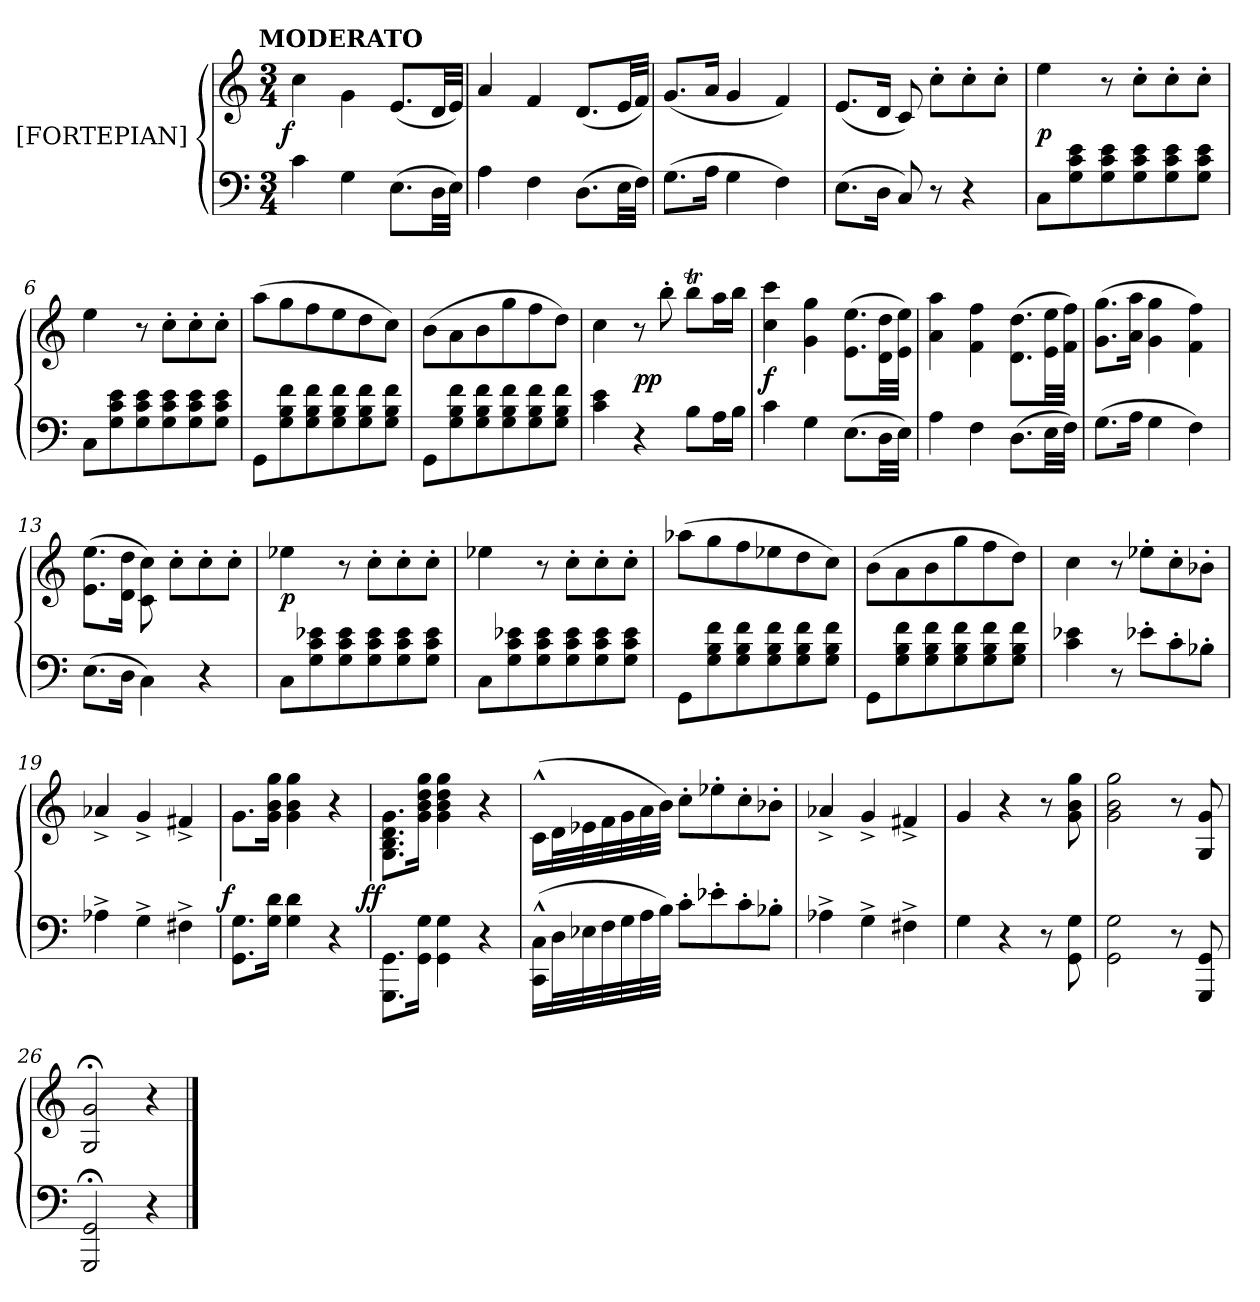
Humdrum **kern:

**kern	**kern	**dynam
*part2	*part1	*part1
*staff2	*staff1	*staff1
*I"[FORTEPIAN]	*I"[FORTEPIAN]	*
*clefF4	*clefG2	*
*k[]	*k[]	*
*C:	*C:	*
!!LO:TX:omd:t=MODERATO
*M3/4	*M3/4	*
*MM92	*MM92	*
=1	=1	=1
!	!	!LO:DY:b:rj
4c\	4cc\	f
4G\	4g\	.
(8.E\L	(8.e/L	.
32D\LL	32d/LL	.
32E\JJJ)	32e/JJJ)	.
=2	=2	=2
4A\	4a/	.
4F\	4f/	.
(8.D\L	(8.d/L	.
32E\LL	32e/LL	.
32F\JJJ)	32f/JJJ)	.
=3	=3	=3
(8.G\L	(8.g/L	.
16A\Jk	16a/Jk	.
4G\	4g/	.
4F\)	4f/)	.
=4	=4	=4
(8.E\L	(8.e/L	.
16D\Jk	16d/Jk	.
8C/)	8c/)	.
8r	8cc'\L	.
4r	8cc'\	.
.	8cc'\J	.
=5	=5	=5
8C\L	4ee\	p
8G\ 8c\ 8e\	.	.
8G\ 8c\ 8e\	8r	.
8G\ 8c\ 8e\	8cc'\L	.
8G\ 8c\ 8e\	8cc'\	.
8G\ 8c\ 8e\J	8cc'\J	.
=6	=6	=6
8C\L	4ee\	.
8G\ 8c\ 8e\	.	.
8G\ 8c\ 8e\	8r	.
8G\ 8c\ 8e\	8cc'\L	.
8G\ 8c\ 8e\	8cc'\	.
8G\ 8c\ 8e\J	8cc'\J	.
=7	=7	=7
8GG\L	(8aa\L	.
8G\ 8B\ 8f\	8gg\	.
8G\ 8B\ 8f\	8ff\	.
8G\ 8B\ 8f\	8ee\	.
8G\ 8B\ 8f\	8dd\	.
8G\ 8B\ 8f\J	8cc\J)	.
=8	=8	=8
8GG\L	(8b\L	.
8G\ 8B\ 8f\	8a\	.
8G\ 8B\ 8f\	8b\	.
8G\ 8B\ 8f\	8gg\	.
8G\ 8B\ 8f\	8ff\	.
8G\ 8B\ 8f\J	8dd\J)	.
=9	=9	=9
4c\ 4e\	4cc\	.
4r	8r	.
!	!	!LO:DY:b:rj
.	8bb'\	pp
8B\L	8bbt\L	.
16A\L	16aa\L	.
16B\JJ	16bb\JJ	.
=10	=10	=10
4c\	4cc\ 4ccc\	f
4G\	4g\ 4gg\	.
(8.E\L	(8.e\ 8.ee\L	.
32D\LL	32d\ 32dd\LL	.
32E\JJJ)	32e\ 32ee\JJJ)	.
=11	=11	=11
4A\	4a\ 4aa\	.
4F\	4f\ 4ff\	.
(8.D\L	(8.d\ 8.dd\L	.
32E\LL	32e\ 32ee\LL	.
32F\JJJ)	32f\ 32ff\JJJ)	.
=12	=12	=12
(8.G\L	(8.g\ 8.gg\L	.
16A\Jk	16a\ 16aa\Jk	.
4G\	4g\ 4gg\	.
4F\)	4f\ 4ff\)	.
=13	=13	=13
(8.E\L	(8.e\ 8.ee\L	.
16D\Jk	16d\ 16dd\Jk	.
4C\)	8c\ 8cc\)	.
.	8cc'\L	.
4r	8cc'\	.
.	8cc'\J	.
=14	=14	=14
8C\L	4ee-X\	p
8G\ 8c\ 8e-X\	.	.
8G\ 8c\ 8e-\	8r	.
8G\ 8c\ 8e-\	8cc'\L	.
8G\ 8c\ 8e-\	8cc'\	.
8G\ 8c\ 8e-\J	8cc'\J	.
=15	=15	=15
8C\L	4ee-X\	.
8G\ 8c\ 8e-X\	.	.
8G\ 8c\ 8e-\	8r	.
8G\ 8c\ 8e-\	8cc'\L	.
8G\ 8c\ 8e-\	8cc'\	.
8G\ 8c\ 8e-\J	8cc'\J	.
=16	=16	=16
8GG\L	(8aa-X\L	.
8G\ 8B\ 8f\	8gg\	.
8G\ 8B\ 8f\	8ff\	.
8G\ 8B\ 8f\	8ee-X\	.
8G\ 8B\ 8f\	8dd\	.
8G\ 8B\ 8f\J	8cc\J)	.
=17	=17	=17
8GG\L	(8b\L	.
8G\ 8B\ 8f\	8a\	.
8G\ 8B\ 8f\	8b\	.
8G\ 8B\ 8f\	8gg\	.
8G\ 8B\ 8f\	8ff\	.
8G\ 8B\ 8f\J	8dd\J)	.
=18	=18	=18
4c\ 4e-X\	4cc\	.
8r	8r	.
8e-X'\L	8ee-X'\L	.
8c'\	8cc'\	.
8B-X'\J	8b-X'\J	.
=19	=19	=19
4A-X^\	4a-X^/	.
4G^\	4g^/	.
4F#X^\	4f#X^/	.
=20	=20	=20
!	!	!LO:DY:b:rj
8.GG\ 8.G\L	8.g\L	f
16G\ 16d\Jk	16g\ 16b\ 16gg\Jk	.
4G\ 4d\	4g\ 4b\ 4gg\	.
4r	4r	.
=21	=21	=21
!	!	!LO:DY:b:rj
8.GGG\ 8.GG\L	8.G\ 8.B\ 8.d\ 8.g\L	ff
16GG\ 16G\Jk	16g\ 16b\ 16dd\ 16gg\Jk	.
4GG\ 4G\	4g\ 4b\ 4dd\ 4gg\	.
4r	4r	.
=22	=22	=22
(<16CC^^\ 16C^^\LL	(16c^^\LL	.
32D\L	32d\L	.
32E-X\	32e-X\	.
32F\	32f\	.
32G\	32g\	.
32A\	32a\	.
32B\JJJ)	32b\JJJ)	.
8c'\L	8cc'\L	.
8e-X'\	8ee-X'\	.
8c'\	8cc'\	.
8B-X'\J	8b-X'\J	.
=23	=23	=23
4A-X^\	4a-X^/	.
4G^\	4g^/	.
4F#X^\	4f#X^/	.
=24	=24	=24
4G\	4g/	.
4r	4r	.
8r	8r	.
8GG\ 8G\	8g\ 8b\ 8gg\	.
=25	=25	=25
2GG\ 2G\	2g\ 2b\ 2gg\	.
8r	8r	.
8GGG/ 8GG/	8G/ 8g/	.
=26	=26	=26
2GGG;/ 2GG;/	2G;/ 2g;/	.
4r	4r	.
==	==	==
*-	*-	*-
